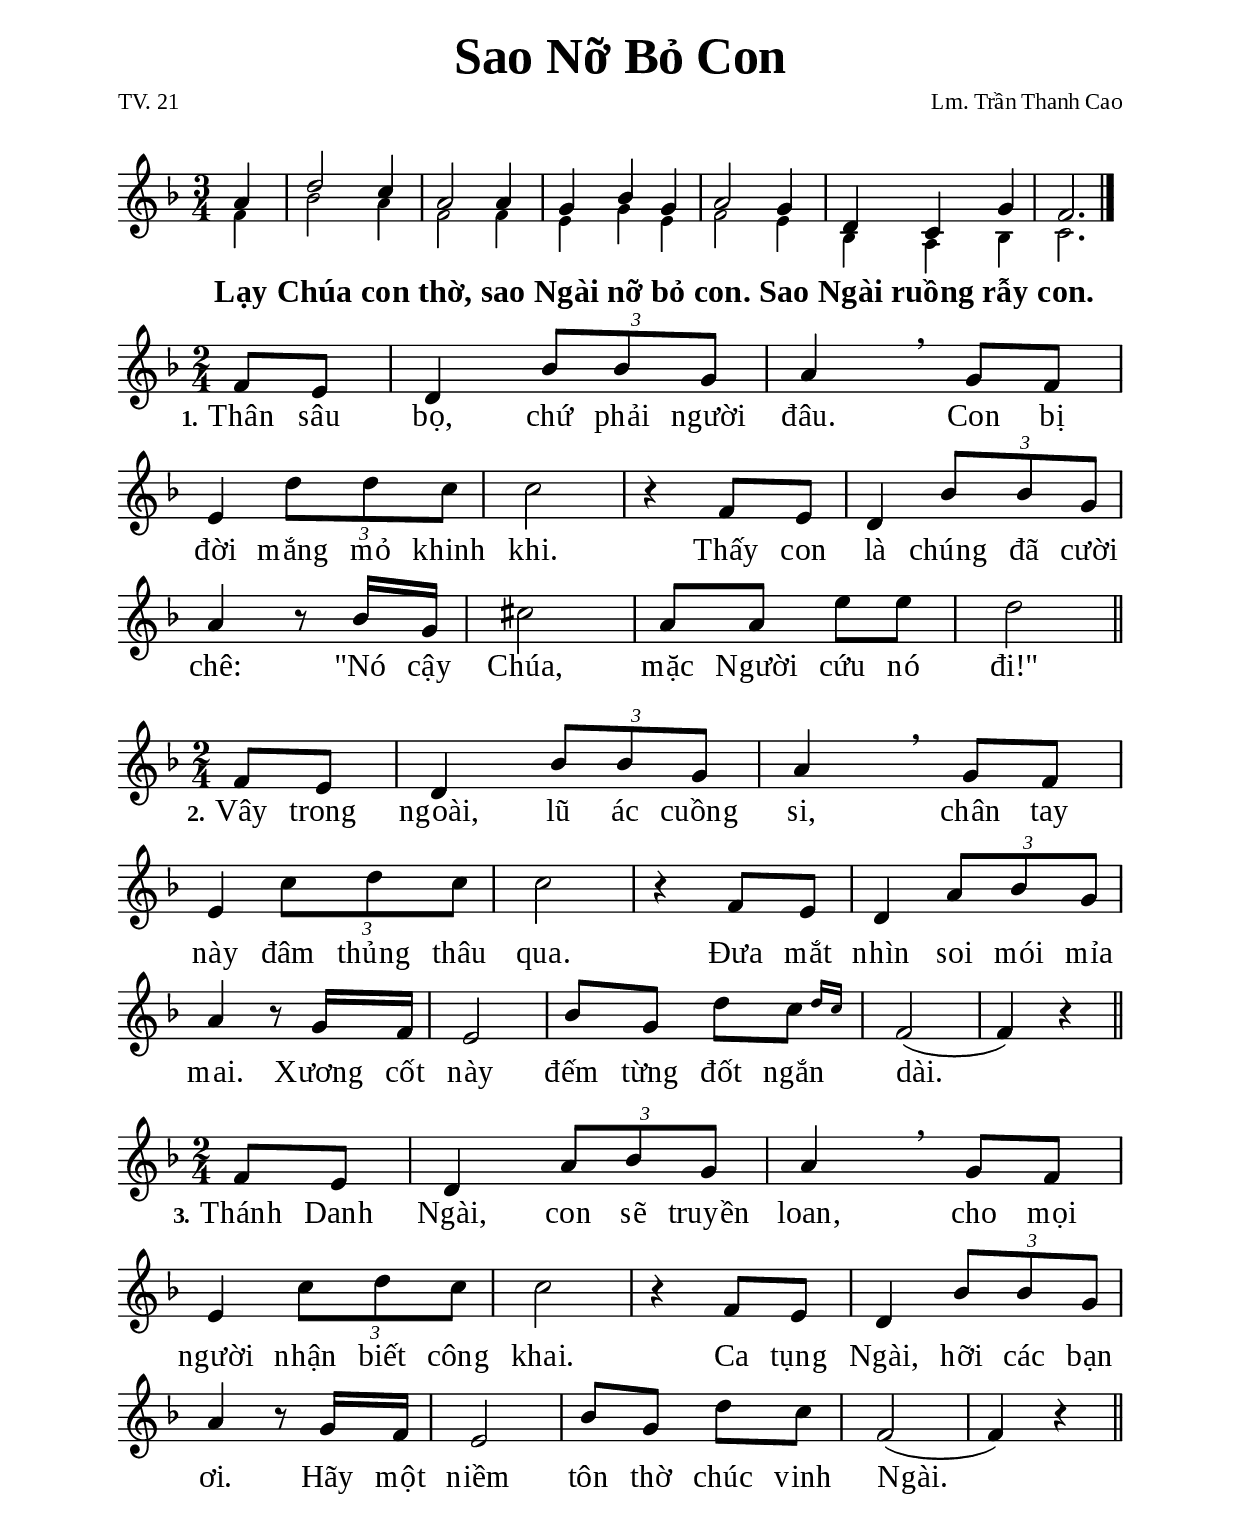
% Cài đặt chung
\version "2.20.0"
\include "english.ly"

\header {
  title = \markup { \fontsize #3 "Sao Nỡ Bỏ Con" }
  poet = "TV. 21"
  composer = "Lm. Trần Thanh Cao"
  arranger = " "
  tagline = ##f
}

\paper {
  #(set-paper-size "a4")
  top-margin = 10\mm
  bottom-margin = 10\mm
  left-margin = 20\mm
  right-margin = 20\mm
  indent = #0
  #(define fonts
    (make-pango-font-tree
      "Liberation Serif"
      "Liberation Serif"
      "Liberation Serif"
      (/ 20 20)))
  page-count = #1
}

% Nhạc điệp khúc
nhacDiepKhucSop= \relative c'' {
  \partial 4 a4 |
  d2 c4 |
  a2 a4 |
  g bf g |
  a2 g4 |
  d c g' |
  f2. \bar "|."
}

nhacDiepKhucBas = \relative c' {
  \partial 4 f4 |
  bf2 a4 |
  f2 f4 |
  e g e |
  f2 e4 |
  bf a bf |
  c2.
}

% Nhạc phiên khúc
nhacPhienKhucMot = \relative c' {
  \partial 4 f8 e |
  d4 \tuplet 3/2 { bf'8 bf g } |
  a4 \breathe g8 f |
  e4 \tuplet 3/2 { d'8 d c } |
  c2 |
  r4 f,8 e |
  d4 \tuplet 3/2 { bf'8 bf g } |
  a4 r8 bf16 g |
  cs2 |
  a8 a e' e |
  d2 \bar "||"
}

nhacPhienKhucHai = \relative c' {
  \partial 4 f8 e |
  d4 \tuplet 3/2 { bf'8 bf g } |
  a4 \breathe g8 f |
  e4 \tuplet 3/2 { c'8 d c } |
  c2 |
  r4 f,8 e |
  d4 \tuplet 3/2 { a'8 bf g } |
  a4 r8 g16 f |
  e2 |
  bf'8 g d' \afterGrace c {d16 [c]} |
  f,2 ( |
  f4) r \bar "||"
}

nhacPhienKhucBa = \relative c' {
  \partial 4 f8 e |
  d4 \tuplet 3/2 { a'8 bf g } |
  a4 \breathe g8 f |
  e4 \tuplet 3/2 { c'8 d c } |
  c2 |
  r4 f,8 e |
  d4 \tuplet 3/2 { bf'8 bf g } |
  a4 r8 g16 f |
  e2 |
  bf'8 g d' c |
  f,2 ( |
  f4) r \bar "||"
}

% Lời điệp khúc
loiDiepKhuc = \lyricmode {
  Lạy Chúa con thờ, sao Ngài nỡ bỏ con.
  Sao Ngài ruồng rẫy con.
}

% Lời phiên khúc
loiPhienKhucMot = \lyricmode {
  \set stanza = #"1."
  Thân sâu bọ, chứ phải người đâu.
  Con bị đời mắng mỏ khinh khi.
  Thấy con là chúng đã cười chê:
  ''Nó cậy Chúa, mặc Người cứu nó đi!''
}

loiPhienKhucHai = \lyricmode {
  \set stanza = #"2."
  Vây trong ngoài, lũ ác cuồng si,
  chân tay này đâm thủng thâu qua.
  Đưa mắt nhìn soi mói mỉa mai.
  Xương cốt này đếm từng đốt ngắn dài.
}

loiPhienKhucBa = \lyricmode {
  \set stanza = #"3."
  Thánh Danh Ngài, con sẽ truyền loan,
  cho mọi người nhận biết công khai.
  Ca tụng Ngài, hỡi các bạn ơi.
  Hãy một niềm tôn thờ chúc vinh Ngài.
}


% Dàn trang
\score {
  \new ChoirStaff <<
    \new Staff = diepKhuc \with {
        \consists "Merge_rests_engraver"
        \magnifyStaff #(magstep +1)
      }
      <<
      \new Voice = beSop {
        \voiceOne \key f \major \time 3/4 \nhacDiepKhucSop
      }
      \new Voice = beBas {
        \override NoteHead.font-size = #-2
        \voiceTwo \key f \major \time 3/4 \nhacDiepKhucBas
      }
    >>
    \new Lyrics \lyricsto beSop \loiDiepKhuc
  >>
  \layout {
    \override Lyrics.LyricText.font-series = #'bold
    \override Lyrics.LyricText.font-size = #+3
    \override Lyrics.LyricSpace.minimum-distance = #0.8
    \override Score.BarNumber.break-visibility = ##(#f #f #f)
    \override Score.SpacingSpanner.uniform-stretching = ##t
  }
}

\score {
  \new ChoirStaff <<
    \new Staff = phienKhuc \with {
        \magnifyStaff #(magstep +1)
      }
      <<
      \new Voice = beSop {
        \key f \major \time 2/4 \nhacPhienKhucMot
      }
    >>
    \new Lyrics \lyricsto beSop \loiPhienKhucMot
  >>
  \layout {
    %\override Staff.TimeSignature.transparent = ##t
    \override Lyrics.LyricText.font-size = #+3
    \override Lyrics.LyricSpace.minimum-distance = #2.0
    \override Score.BarNumber.break-visibility = ##(#f #f #f)
    \override Score.SpacingSpanner.uniform-stretching = ##t
  }
}

\score {
  \new ChoirStaff <<
    \new Staff = phienKhuc \with {
        \magnifyStaff #(magstep +1)
      }
      <<
      \new Voice = beSop {
        \key f \major \time 2/4 \nhacPhienKhucHai
      }
    >>
    \new Lyrics \lyricsto beSop \loiPhienKhucHai
  >>
  \layout {
    %\override Staff.TimeSignature.transparent = ##t
    \override Lyrics.LyricText.font-size = #+3
    \override Lyrics.LyricSpace.minimum-distance = #2.0
    \override Score.BarNumber.break-visibility = ##(#f #f #f)
    \override Score.SpacingSpanner.uniform-stretching = ##t
  }
}

\score {
  \new ChoirStaff <<
    \new Staff = phienKhuc \with {
        \magnifyStaff #(magstep +1)
      }
      <<
      \new Voice = beSop {
        \key f \major \time 2/4 \nhacPhienKhucBa
      }
    >>
    \new Lyrics \lyricsto beSop \loiPhienKhucBa
  >>
  \layout {
    %\override Staff.TimeSignature.transparent = ##t
    \override Lyrics.LyricText.font-size = #+3
    \override Lyrics.LyricSpace.minimum-distance = #2.0
    \override Score.BarNumber.break-visibility = ##(#f #f #f)
    \override Score.SpacingSpanner.uniform-stretching = ##t
  }
}
